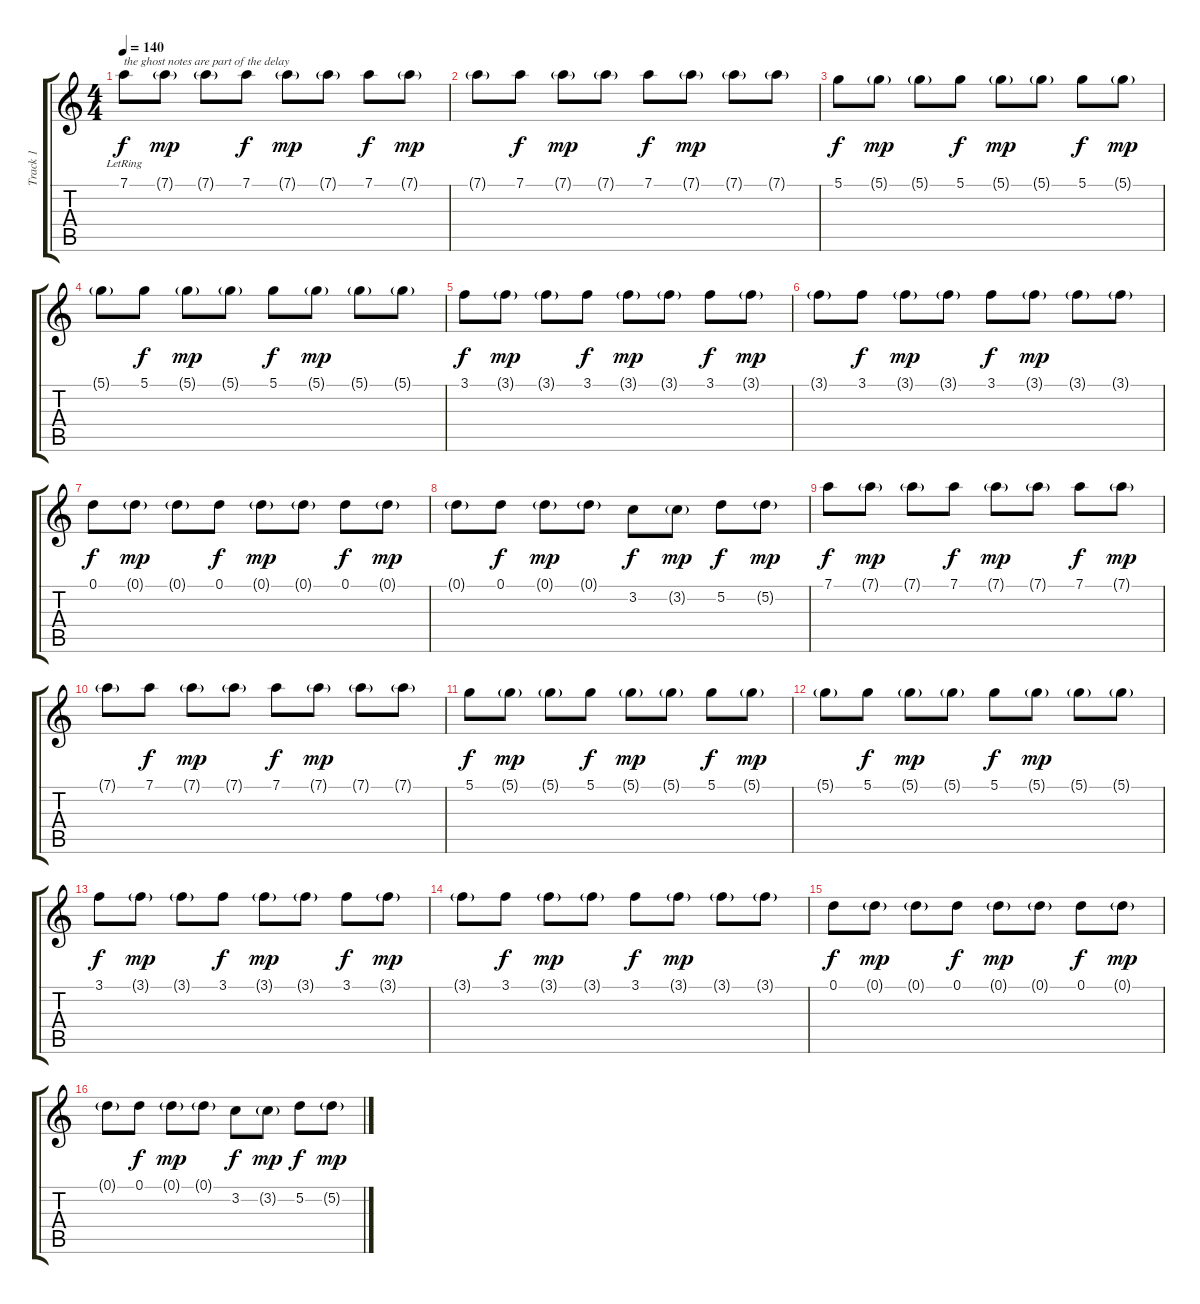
\track ("Track 1" "Track 1") {instrument distortionguitar}
\staff {score tabs}
\tuning (D4 A3 F3 C3 G2 D2) {hide}
\ts (4 4)
\tempo 140
\clef g2
\ks c
7.1{lr}.8{txt "the ghost notes are part of the delay" dy f} 7.1{g}.8{dy mp} 7.1{g}.8 7.1.8{dy f} 7.1{g}.8{dy mp} 7.1{g}.8 7.1.8{dy f} 7.1{g}.8{dy mp} |
7.1{g}.8 7.1.8{dy f} 7.1{g}.8{dy mp} 7.1{g}.8 7.1.8{dy f} 7.1{g}.8{dy mp} 7.1{g}.8 7.1{g}.8 |
5.1.8{dy f} 5.1{g}.8{dy mp} 5.1{g}.8 5.1.8{dy f} 5.1{g}.8{dy mp} 5.1{g}.8 5.1.8{dy f} 5.1{g}.8{dy mp} |
5.1{g}.8 5.1.8{dy f} 5.1{g}.8{dy mp} 5.1{g}.8 5.1.8{dy f} 5.1{g}.8{dy mp} 5.1{g}.8 5.1{g}.8 |
3.1.8{dy f} 3.1{g}.8{dy mp} 3.1{g}.8 3.1.8{dy f} 3.1{g}.8{dy mp} 3.1{g}.8 3.1.8{dy f} 3.1{g}.8{dy mp} |
3.1{g}.8 3.1.8{dy f} 3.1{g}.8{dy mp} 3.1{g}.8 3.1.8{dy f} 3.1{g}.8{dy mp} 3.1{g}.8 3.1{g}.8 |
0.1.8{dy f} 0.1{g}.8{dy mp} 0.1{g}.8 0.1.8{dy f} 0.1{g}.8{dy mp} 0.1{g}.8 0.1.8{dy f} 0.1{g}.8{dy mp} |
0.1{g}.8 0.1.8{dy f} 0.1{g}.8{dy mp} 0.1{g}.8 3.2.8{dy f} 3.2{g}.8{dy mp} 5.2.8{dy f} 5.2{g}.8{dy mp} |
7.1.8{dy f} 7.1{g}.8{dy mp} 7.1{g}.8 7.1.8{dy f} 7.1{g}.8{dy mp} 7.1{g}.8 7.1.8{dy f} 7.1{g}.8{dy mp} |
7.1{g}.8 7.1.8{dy f} 7.1{g}.8{dy mp} 7.1{g}.8 7.1.8{dy f} 7.1{g}.8{dy mp} 7.1{g}.8 7.1{g}.8 |
5.1.8{dy f} 5.1{g}.8{dy mp} 5.1{g}.8 5.1.8{dy f} 5.1{g}.8{dy mp} 5.1{g}.8 5.1.8{dy f} 5.1{g}.8{dy mp} |
5.1{g}.8 5.1.8{dy f} 5.1{g}.8{dy mp} 5.1{g}.8 5.1.8{dy f} 5.1{g}.8{dy mp} 5.1{g}.8 5.1{g}.8 |
3.1.8{dy f} 3.1{g}.8{dy mp} 3.1{g}.8 3.1.8{dy f} 3.1{g}.8{dy mp} 3.1{g}.8 3.1.8{dy f} 3.1{g}.8{dy mp} |
3.1{g}.8 3.1.8{dy f} 3.1{g}.8{dy mp} 3.1{g}.8 3.1.8{dy f} 3.1{g}.8{dy mp} 3.1{g}.8 3.1{g}.8 |
0.1.8{dy f} 0.1{g}.8{dy mp} 0.1{g}.8 0.1.8{dy f} 0.1{g}.8{dy mp} 0.1{g}.8 0.1.8{dy f} 0.1{g}.8{dy mp} |
0.1{g}.8 0.1.8{dy f} 0.1{g}.8{dy mp} 0.1{g}.8 3.2.8{dy f} 3.2{g}.8{dy mp} 5.2.8{dy f} 5.2{g}.8{dy mp}
